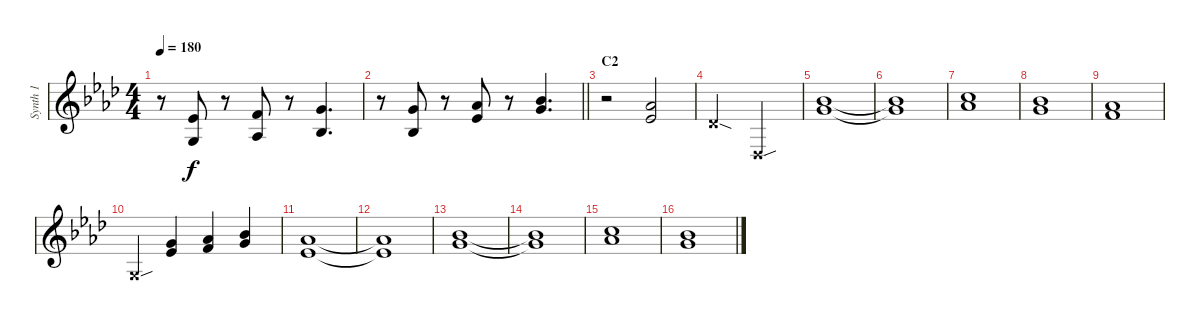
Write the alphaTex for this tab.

\track ("Synth 1" "Synth 1") {instrument rockorgan}
\staff {score}
\tuning (E4 B3 G3 D3 A2 E2) {hide}
\ts (4 4)
\tempo 180
\clef g2
\ks ab
r.8{dy f} (4.2 0.3).8 r.8 (1.1 1.3).8 r.8 (3.1 3.3).4{d} |
\barLineRight lightlight
r.8 (3.1 3.3).8 r.8 (4.1 4.2).8 r.8 (3.1 11.2).4{d} |
\section ("" "C2")
r.2 (4.1 4.2).2 |
2.2{sod x}.2 4.5{sou x}.2 |
(3.1 11.2).1 |
(3.1{t} 11.2{t}).1 |
(4.1 13.2).1 |
(6.1 8.2).1 |
(1.1 9.2).1 |
0.3{sou x}.4 (3.1 4.2).4 (1.1 9.2).4 (3.1 11.2).4 |
(4.1 4.2).1 |
(4.1{t} 4.2{t}).1 |
(3.1 11.2).1 |
(3.1{t} 11.2{t}).1 |
(8.1 9.2).1 |
(6.1 8.2).1
